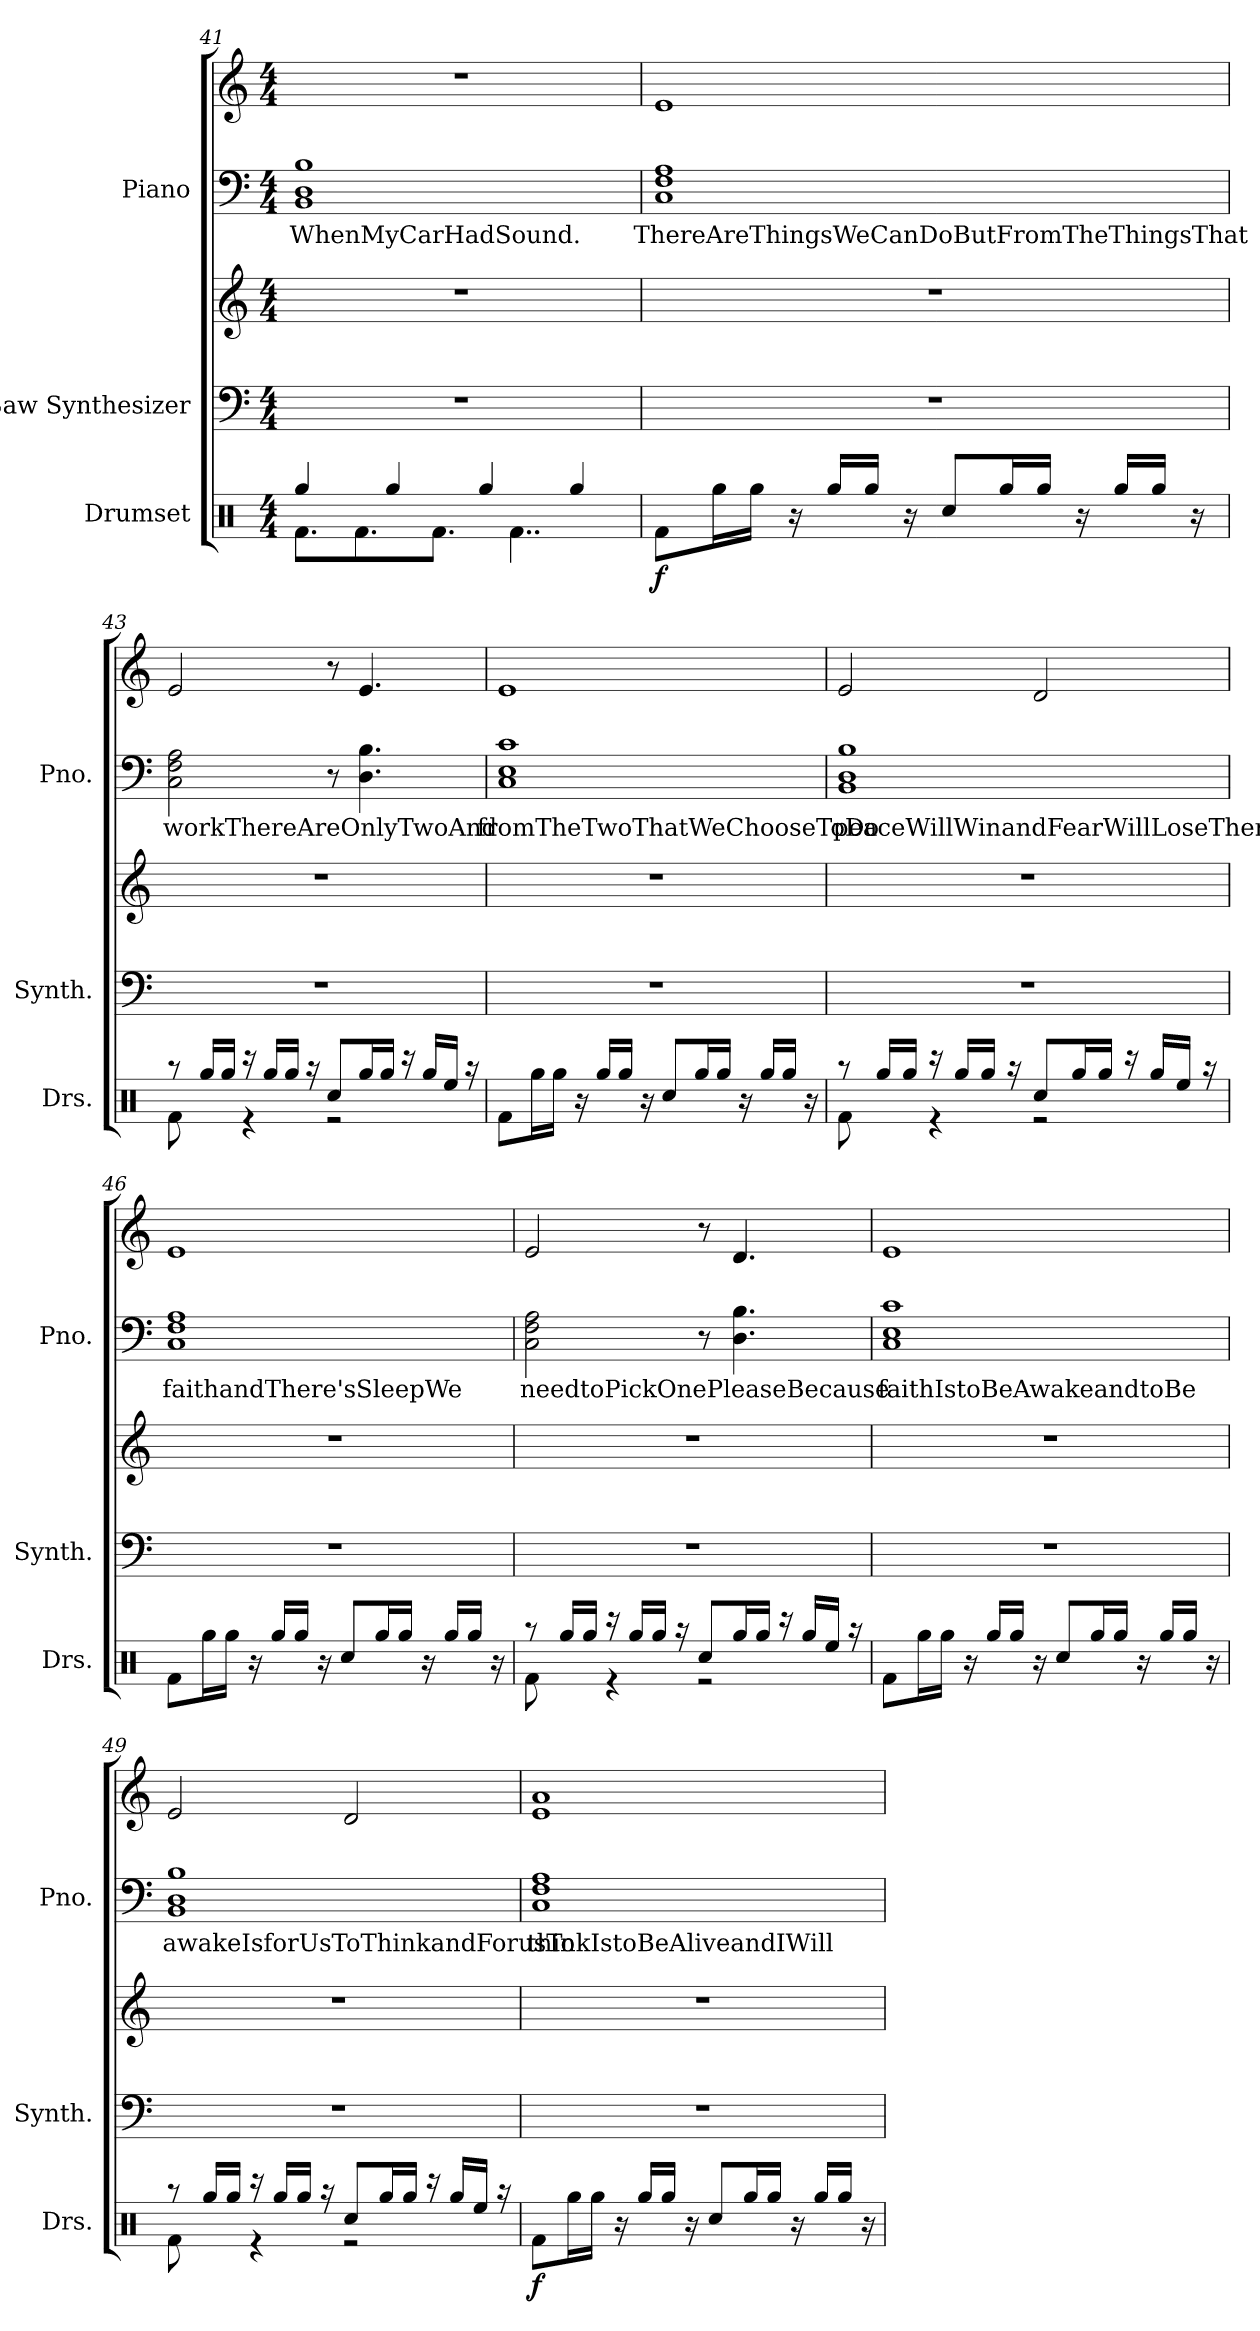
**kern	**dynam	**kern	**kern	**kern	**text	**kern
*part3	*part3	*part2	*part2	*part1	*part1	*part1
*staff5	*staff5	*staff4	*staff3	*staff2	*staff2	*staff1
*I"Drumset	*	*I"Saw Synthesizer	*	*I"Piano	*	*
*I'Drs.	*	*I'Synth.	*	*I'Pno.	*	*
*clefX	*	*clefF4	*clefG2	*clefF4	*	*clefG2
*k[]	*	*k[]	*k[]	*k[]	*	*k[]
*M4/4	*	*M4/4	*M4/4	*M4/4	*	*M4/4
=41	=41	=41	=41	=41	=41	=41
*^	*	*	*	*	*	*
4Rgg/	8.Rf\L	.	1r	1r	1BB 1D 1B	WhenMyCarHadSound.	1r
.	8.Rf\	.	.	.	.	.	.
4Rgg/	.	.	.	.	.	.	.
.	8.Rf\J	.	.	.	.	.	.
4Rgg/	.	.	.	.	.	.	.
.	4..Rf\	.	.	.	.	.	.
4Rgg/	.	.	.	.	.	.	.
*v	*v	*	*	*	*	*	*
!!LO:PB:g=z
=42	=42	=42	=42	=42	=42	=42
!	!LO:DY:b	!	!	!	!	!
8Rf\L	f	1r	1r	1C 1F 1A	ThereAreThingsWeCanDoButFromTheThingsThat	1e
16Rgg\L	.	.	.	.	.	.
16Rgg\JJ	.	.	.	.	.	.
16r	.	.	.	.	.	.
16Rgg/LL	.	.	.	.	.	.
16Rgg/JJ	.	.	.	.	.	.
16r	.	.	.	.	.	.
8Rcc/L	.	.	.	.	.	.
16Rgg/L	.	.	.	.	.	.
16Rgg/JJ	.	.	.	.	.	.
16r	.	.	.	.	.	.
16Rgg/LL	.	.	.	.	.	.
16Rgg/JJ	.	.	.	.	.	.
16r	.	.	.	.	.	.
!!LO:LB:g=z
=43	=43	=43	=43	=43	=43	=43
*^	*	*	*	*	*	*
8r	8Rf\	.	1r	1r	2C\ 2F\ 2A\	workThereAreOnlyTwoAnd	2e/
16Rgg/LL	8ryy	.	.	.	.	.	.
16Rgg/JJ	.	.	.	.	.	.	.
16r	4r	.	.	.	.	.	.
16Rgg/LL	.	.	.	.	.	.	.
16Rgg/JJ	.	.	.	.	.	.	.
16r	.	.	.	.	.	.	.
8Rcc/L	2r	.	.	.	8r	.	8r
16Rgg/L	.	.	.	.	4.D\ 4.B\	.	4.e/
16Rgg/JJ	.	.	.	.	.	.	.
16r	.	.	.	.	.	.	.
16Rgg/LL	.	.	.	.	.	.	.
16Ree/JJ	.	.	.	.	.	.	.
16r	.	.	.	.	.	.	.
*v	*v	*	*	*	*	*	*
=44	=44	=44	=44	=44	=44	=44
8Rf\L	.	1r	1r	1C 1E 1c	fromTheTwoThatWeChooseToDo	1e
16Rgg\L	.	.	.	.	.	.
16Rgg\JJ	.	.	.	.	.	.
16r	.	.	.	.	.	.
16Rgg/LL	.	.	.	.	.	.
16Rgg/JJ	.	.	.	.	.	.
16r	.	.	.	.	.	.
8Rcc/L	.	.	.	.	.	.
16Rgg/L	.	.	.	.	.	.
16Rgg/JJ	.	.	.	.	.	.
16r	.	.	.	.	.	.
16Rgg/LL	.	.	.	.	.	.
16Rgg/JJ	.	.	.	.	.	.
16r	.	.	.	.	.	.
!!LO:PB:g=z
=45	=45	=45	=45	=45	=45	=45
*^	*	*	*	*	*	*
8r	8Rf\	.	1r	1r	1BB 1D 1B	peaceWillWinandFearWillLoseThere's	2e/
16Rgg/LL	8ryy	.	.	.	.	.	.
16Rgg/JJ	.	.	.	.	.	.	.
16r	4r	.	.	.	.	.	.
16Rgg/LL	.	.	.	.	.	.	.
16Rgg/JJ	.	.	.	.	.	.	.
16r	.	.	.	.	.	.	.
8Rcc/L	2r	.	.	.	.	.	2d/
16Rgg/L	.	.	.	.	.	.	.
16Rgg/JJ	.	.	.	.	.	.	.
16r	.	.	.	.	.	.	.
16Rgg/LL	.	.	.	.	.	.	.
16Ree/JJ	.	.	.	.	.	.	.
16r	.	.	.	.	.	.	.
*v	*v	*	*	*	*	*	*
=46	=46	=46	=46	=46	=46	=46
8Rf\L	.	1r	1r	1C 1F 1A	faithandThere'sSleepWe	1e
16Rgg\L	.	.	.	.	.	.
16Rgg\JJ	.	.	.	.	.	.
16r	.	.	.	.	.	.
16Rgg/LL	.	.	.	.	.	.
16Rgg/JJ	.	.	.	.	.	.
16r	.	.	.	.	.	.
8Rcc/L	.	.	.	.	.	.
16Rgg/L	.	.	.	.	.	.
16Rgg/JJ	.	.	.	.	.	.
16r	.	.	.	.	.	.
16Rgg/LL	.	.	.	.	.	.
16Rgg/JJ	.	.	.	.	.	.
16r	.	.	.	.	.	.
!!LO:LB:g=z
=47	=47	=47	=47	=47	=47	=47
*^	*	*	*	*	*	*
8r	8Rf\	.	1r	1r	2C\ 2F\ 2A\	needtoPickOnePleaseBecause	2e/
16Rgg/LL	8ryy	.	.	.	.	.	.
16Rgg/JJ	.	.	.	.	.	.	.
16r	4r	.	.	.	.	.	.
16Rgg/LL	.	.	.	.	.	.	.
16Rgg/JJ	.	.	.	.	.	.	.
16r	.	.	.	.	.	.	.
8Rcc/L	2r	.	.	.	8r	.	8r
16Rgg/L	.	.	.	.	4.D\ 4.B\	.	4.d/
16Rgg/JJ	.	.	.	.	.	.	.
16r	.	.	.	.	.	.	.
16Rgg/LL	.	.	.	.	.	.	.
16Ree/JJ	.	.	.	.	.	.	.
16r	.	.	.	.	.	.	.
*v	*v	*	*	*	*	*	*
=48	=48	=48	=48	=48	=48	=48
8Rf\L	.	1r	1r	1C 1E 1c	faithIstoBeAwakeandtoBe	1e
16Rgg\L	.	.	.	.	.	.
16Rgg\JJ	.	.	.	.	.	.
16r	.	.	.	.	.	.
16Rgg/LL	.	.	.	.	.	.
16Rgg/JJ	.	.	.	.	.	.
16r	.	.	.	.	.	.
8Rcc/L	.	.	.	.	.	.
16Rgg/L	.	.	.	.	.	.
16Rgg/JJ	.	.	.	.	.	.
16r	.	.	.	.	.	.
16Rgg/LL	.	.	.	.	.	.
16Rgg/JJ	.	.	.	.	.	.
16r	.	.	.	.	.	.
!!LO:PB:g=z
=49	=49	=49	=49	=49	=49	=49
*^	*	*	*	*	*	*
8r	8Rf\	.	1r	1r	1BB 1D 1B	awakeIsforUsToThinkandForusTo	2e/
16Rgg/LL	8ryy	.	.	.	.	.	.
16Rgg/JJ	.	.	.	.	.	.	.
16r	4r	.	.	.	.	.	.
16Rgg/LL	.	.	.	.	.	.	.
16Rgg/JJ	.	.	.	.	.	.	.
16r	.	.	.	.	.	.	.
8Rcc/L	2r	.	.	.	.	.	2d/
16Rgg/L	.	.	.	.	.	.	.
16Rgg/JJ	.	.	.	.	.	.	.
16r	.	.	.	.	.	.	.
16Rgg/LL	.	.	.	.	.	.	.
16Ree/JJ	.	.	.	.	.	.	.
16r	.	.	.	.	.	.	.
*v	*v	*	*	*	*	*	*
=50	=50	=50	=50	=50	=50	=50
!	!LO:DY:b	!	!	!	!	!
8Rf\L	f	1r	1r	1C 1F 1A	thinkIstoBeAliveandIWill	1e 1a
16Rgg\L	.	.	.	.	.	.
16Rgg\JJ	.	.	.	.	.	.
16r	.	.	.	.	.	.
16Rgg/LL	.	.	.	.	.	.
16Rgg/JJ	.	.	.	.	.	.
16r	.	.	.	.	.	.
8Rcc/L	.	.	.	.	.	.
16Rgg/L	.	.	.	.	.	.
16Rgg/JJ	.	.	.	.	.	.
16r	.	.	.	.	.	.
16Rgg/LL	.	.	.	.	.	.
16Rgg/JJ	.	.	.	.	.	.
16r	.	.	.	.	.	.
=	=	=	=	=	=	=
*-	*-	*-	*-	*-	*-	*-
